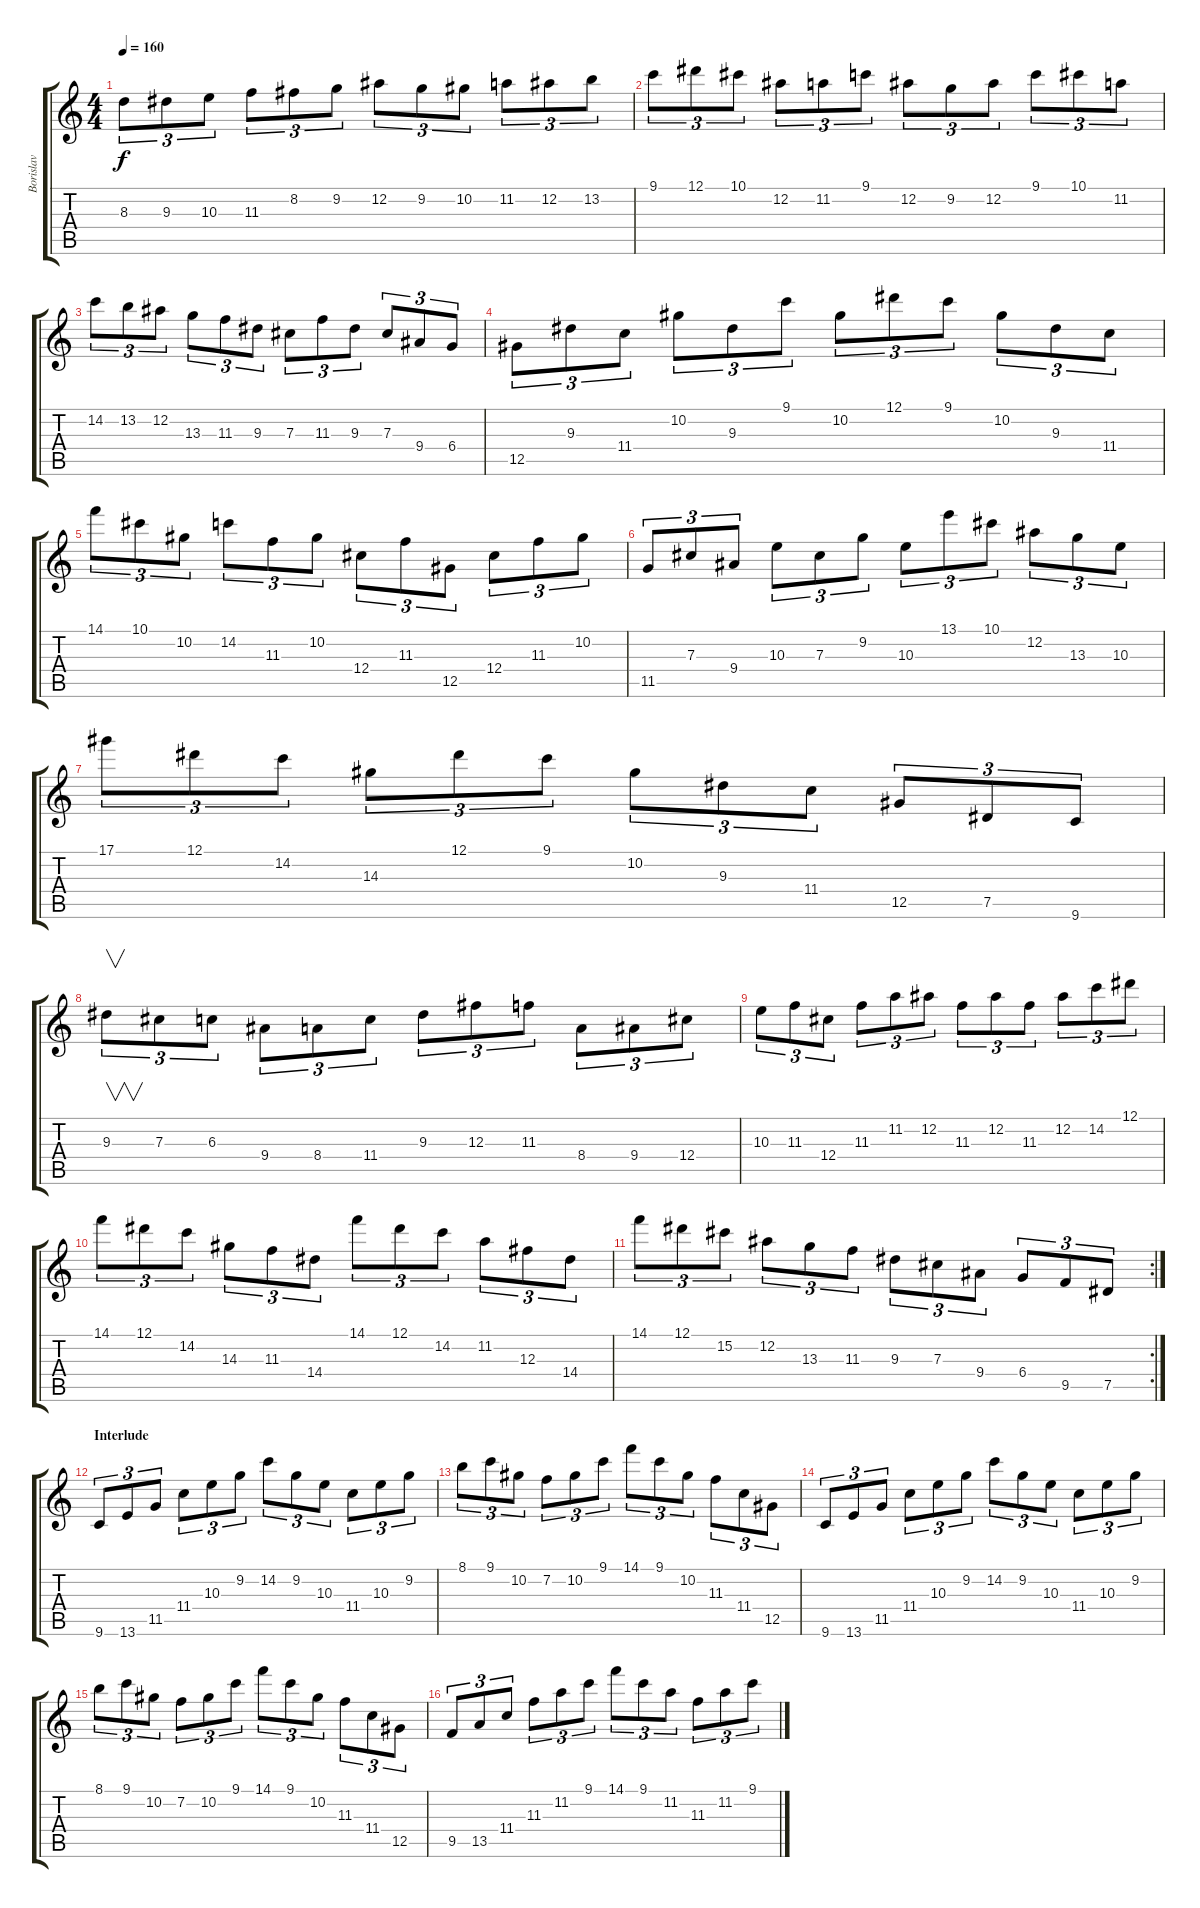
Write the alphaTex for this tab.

\track ("Borislav" "Borislav") {instrument distortionguitar}
\staff {score tabs}
\tuning (Eb4 Bb3 Gb3 Db3 Ab2 Eb2) {hide}
\ts (4 4)
\tempo 160
\clef g2
\ks c
8.3.8{tu (3 2) dy f} 9.3.8{tu (3 2)} 10.3.8{tu (3 2)} 11.3.8{tu (3 2)} 8.2.8{tu (3 2)} 9.2.8{tu (3 2)} 12.2.8{tu (3 2)} 9.2.8{tu (3 2)} 10.2.8{tu (3 2)} 11.2.8{tu (3 2)} 12.2.8{tu (3 2)} 13.2.8{tu (3 2)} |
9.1.8{tu (3 2)} 12.1.8{tu (3 2)} 10.1.8{tu (3 2)} 12.2.8{tu (3 2)} 11.2.8{tu (3 2)} 9.1.8{tu (3 2)} 12.2.8{tu (3 2)} 9.2.8{tu (3 2)} 12.2.8{tu (3 2)} 9.1.8{tu (3 2)} 10.1.8{tu (3 2)} 11.2.8{tu (3 2)} |
14.2.8{tu (3 2)} 13.2.8{tu (3 2)} 12.2.8{tu (3 2)} 13.3.8{tu (3 2)} 11.3.8{tu (3 2)} 9.3.8{tu (3 2)} 7.3.8{tu (3 2)} 11.3.8{tu (3 2)} 9.3.8{tu (3 2)} 7.3.8{tu (3 2)} 9.4.8{tu (3 2)} 6.4.8{tu (3 2)} |
12.5.8{tu (3 2)} 9.3.8{tu (3 2)} 11.4.8{tu (3 2)} 10.2.8{tu (3 2)} 9.3.8{tu (3 2)} 9.1.8{tu (3 2)} 10.2.8{tu (3 2)} 12.1.8{tu (3 2)} 9.1.8{tu (3 2)} 10.2.8{tu (3 2)} 9.3.8{tu (3 2)} 11.4.8{tu (3 2)} |
14.1.8{tu (3 2)} 10.1.8{tu (3 2)} 10.2.8{tu (3 2)} 14.2.8{tu (3 2)} 11.3.8{tu (3 2)} 10.2.8{tu (3 2)} 12.4.8{tu (3 2)} 11.3.8{tu (3 2)} 12.5.8{tu (3 2)} 12.4.8{tu (3 2)} 11.3.8{tu (3 2)} 10.2.8{tu (3 2)} |
11.5.8{tu (3 2)} 7.3.8{tu (3 2)} 9.4.8{tu (3 2)} 10.3.8{tu (3 2)} 7.3.8{tu (3 2)} 9.2.8{tu (3 2)} 10.3.8{tu (3 2)} 13.1.8{tu (3 2)} 10.1.8{tu (3 2)} 12.2.8{tu (3 2)} 13.3.8{tu (3 2)} 10.3.8{tu (3 2)} |
17.1.8{tu (3 2)} 12.1.8{tu (3 2)} 14.2.8{tu (3 2)} 14.3.8{tu (3 2)} 12.1.8{tu (3 2)} 9.1.8{tu (3 2)} 10.2.8{tu (3 2)} 9.3.8{tu (3 2)} 11.4.8{tu (3 2)} 12.5.8{tu (3 2)} 7.5.8{tu (3 2)} 9.6.8{tu (3 2)} |
9.3.8{v tu (3 2)} 7.3.8{tu (3 2)} 6.3.8{tu (3 2)} 9.4.8{tu (3 2)} 8.4.8{tu (3 2)} 11.4.8{tu (3 2)} 9.3.8{tu (3 2)} 12.3.8{tu (3 2)} 11.3.8{tu (3 2)} 8.4.8{tu (3 2)} 9.4.8{tu (3 2)} 12.4.8{tu (3 2)} |
10.3.8{tu (3 2)} 11.3.8{tu (3 2)} 12.4.8{tu (3 2)} 11.3.8{tu (3 2)} 11.2.8{tu (3 2)} 12.2.8{tu (3 2)} 11.3.8{tu (3 2)} 12.2.8{tu (3 2)} 11.3.8{tu (3 2)} 12.2.8{tu (3 2)} 14.2.8{tu (3 2)} 12.1.8{tu (3 2)} |
14.1.8{tu (3 2)} 12.1.8{tu (3 2)} 14.2.8{tu (3 2)} 14.3.8{tu (3 2)} 11.3.8{tu (3 2)} 14.4.8{tu (3 2)} 14.1.8{tu (3 2)} 12.1.8{tu (3 2)} 14.2.8{tu (3 2)} 11.2.8{tu (3 2)} 12.3.8{tu (3 2)} 14.4.8{tu (3 2)} |
\rc 2
14.1.8{tu (3 2)} 12.1.8{tu (3 2)} 15.2.8{tu (3 2)} 12.2.8{tu (3 2)} 13.3.8{tu (3 2)} 11.3.8{tu (3 2)} 9.3.8{tu (3 2)} 7.3.8{tu (3 2)} 9.4.8{tu (3 2)} 6.4.8{tu (3 2)} 9.5.8{tu (3 2)} 7.5.8{tu (3 2)} |
\section ("" "Interlude")
9.6.8{tu (3 2)} 13.6.8{tu (3 2)} 11.5.8{tu (3 2)} 11.4.8{tu (3 2)} 10.3.8{tu (3 2)} 9.2.8{tu (3 2)} 14.2.8{tu (3 2)} 9.2.8{tu (3 2)} 10.3.8{tu (3 2)} 11.4.8{tu (3 2)} 10.3.8{tu (3 2)} 9.2.8{tu (3 2)} |
8.1.8{tu (3 2)} 9.1.8{tu (3 2)} 10.2.8{tu (3 2)} 7.2.8{tu (3 2)} 10.2.8{tu (3 2)} 9.1.8{tu (3 2)} 14.1.8{tu (3 2)} 9.1.8{tu (3 2)} 10.2.8{tu (3 2)} 11.3.8{tu (3 2)} 11.4.8{tu (3 2)} 12.5.8{tu (3 2)} |
9.6.8{tu (3 2)} 13.6.8{tu (3 2)} 11.5.8{tu (3 2)} 11.4.8{tu (3 2)} 10.3.8{tu (3 2)} 9.2.8{tu (3 2)} 14.2.8{tu (3 2)} 9.2.8{tu (3 2)} 10.3.8{tu (3 2)} 11.4.8{tu (3 2)} 10.3.8{tu (3 2)} 9.2.8{tu (3 2)} |
8.1.8{tu (3 2)} 9.1.8{tu (3 2)} 10.2.8{tu (3 2)} 7.2.8{tu (3 2)} 10.2.8{tu (3 2)} 9.1.8{tu (3 2)} 14.1.8{tu (3 2)} 9.1.8{tu (3 2)} 10.2.8{tu (3 2)} 11.3.8{tu (3 2)} 11.4.8{tu (3 2)} 12.5.8{tu (3 2)} |
9.5.8{tu (3 2)} 13.5.8{tu (3 2)} 11.4.8{tu (3 2)} 11.3.8{tu (3 2)} 11.2.8{tu (3 2)} 9.1.8{tu (3 2)} 14.1.8{tu (3 2)} 9.1.8{tu (3 2)} 11.2.8{tu (3 2)} 11.3.8{tu (3 2)} 11.2.8{tu (3 2)} 9.1.8{tu (3 2)}
